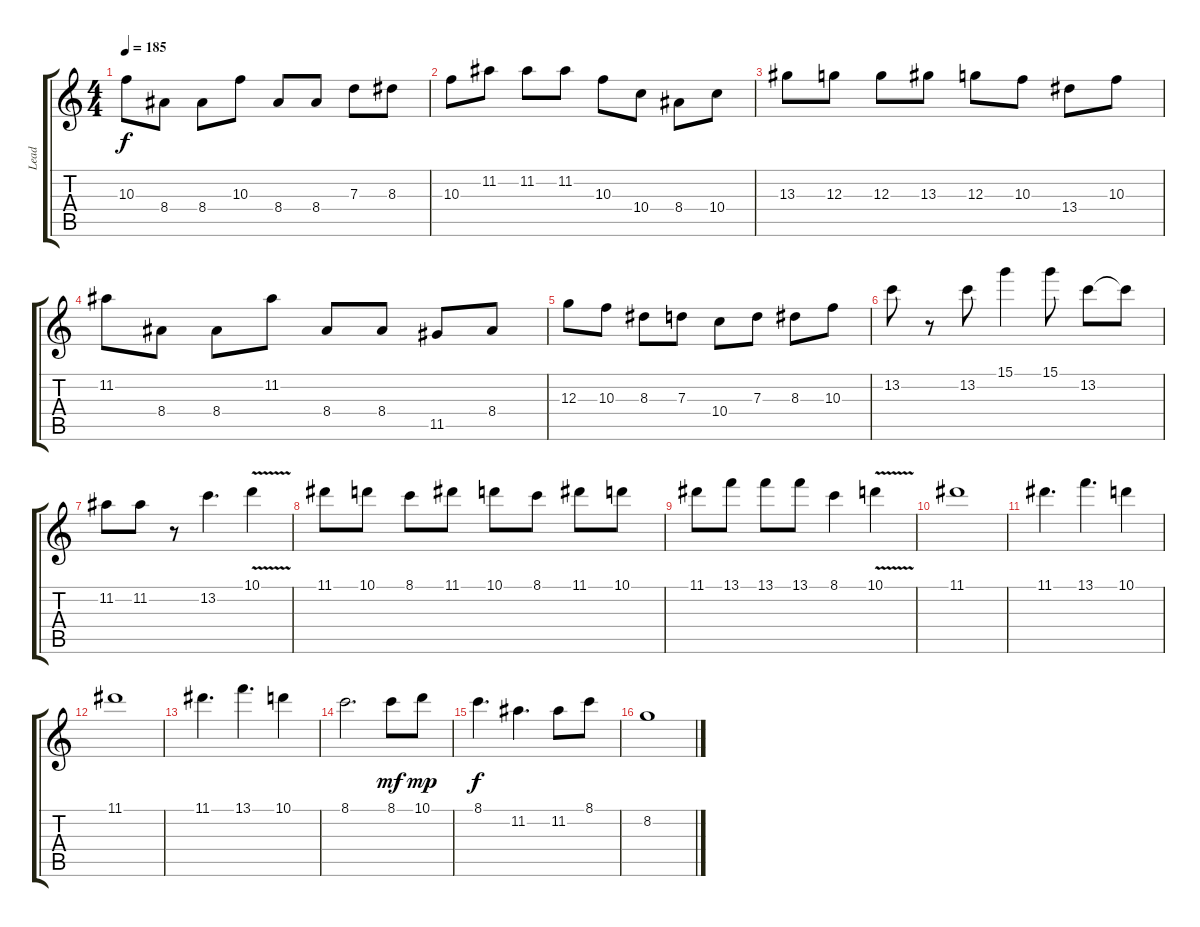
\track ("Lead" "Lead") {instrument distortionguitar}
\staff {score tabs}
\tuning (E4 B3 G3 D3 A2 E2) {hide}
\ts (4 4)
\tempo 185
\clef g2
\ks c
10.3.8{dy f} 8.4.8 8.4.8 10.3.8 8.4.8 8.4.8 7.3.8 8.3.8 |
10.3.8 11.2.8 11.2.8 11.2.8 10.3.8 10.4.8 8.4.8 10.4.8 |
13.3.8 12.3.8 12.3.8 13.3.8 12.3.8 10.3.8 13.4.8 10.3.8 |
11.2.8 8.4.8 8.4.8 11.2.8 8.4.8 8.4.8 11.5.8 8.4.8 |
12.3.8 10.3.8 8.3.8 7.3.8 10.4.8 7.3.8 8.3.8 10.3.8 |
13.2.8 r.8 13.2.8 15.1.4 15.1.8 13.2.8 13.2{t}.8 |
11.2.8 11.2.8 r.8 13.2.4{d} 10.1{v}.4 |
11.1.8 10.1.8 8.1.8 11.1.8 10.1.8 8.1.8 11.1.8 10.1.8 |
11.1.8 13.1.8 13.1.8 13.1.8 8.1.4 10.1{v}.4 |
11.1.1 |
11.1.4{d} 13.1.4{d} 10.1.4 |
11.1.1 |
11.1.4{d} 13.1.4{d} 10.1.4 |
8.1.2{d} 8.1.8{dy mf} 10.1.8{dy mp} |
8.1.4{d dy f} 11.2.4{d} 11.2.8 8.1.8 |
8.2.1
